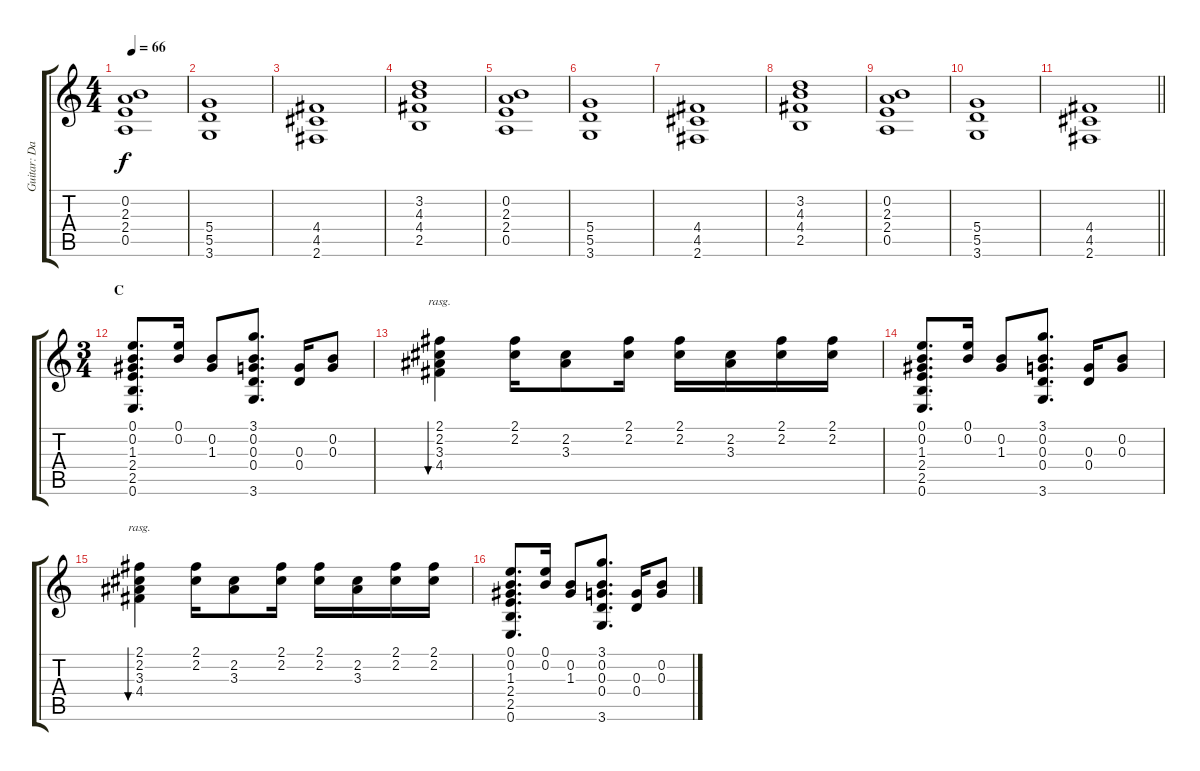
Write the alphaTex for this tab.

\track ("Guitar: Danny" "Guitar: Da") {instrument acousticguitarsteel}
\staff {score tabs}
\tuning (E4 B3 G3 D3 A2 E2) {hide}
\ts (4 4)
\tempo 66
\clef g2
\ks c
(0.2 2.3 2.4 0.5).1{dy f} |
(5.4 5.5 3.6).1 |
(4.4 4.5 2.6).1 |
(3.2 4.3 4.4 2.5).1 |
(0.2 2.3 2.4 0.5).1 |
(5.4 5.5 3.6).1 |
(4.4 4.5 2.6).1 |
(3.2 4.3 4.4 2.5).1 |
(0.2 2.3 2.4 0.5).1 |
(5.4 5.5 3.6).1 |
\barLineRight lightlight
(4.4 4.5 2.6).1 |
\ts (3 4)
\section ("" "C")
(0.1 0.2 1.3 2.4 2.5 0.6).8{d} (0.1 0.2).16 (0.2 1.3).8 (3.1 0.2 0.3 0.4 3.6).8{d} (0.3 0.4).16 (0.2 0.3).8 |
(2.1 2.2 3.3 4.4).4{bu 120 rasg ii} (2.1 2.2).16 (2.2 3.3).8 (2.1 2.2).16 (2.1 2.2).16 (2.2 3.3).16 (2.1 2.2).16 (2.1 2.2).16 |
(0.1 0.2 1.3 2.4 2.5 0.6).8{d} (0.1 0.2).16 (0.2 1.3).8 (3.1 0.2 0.3 0.4 3.6).8{d} (0.3 0.4).16 (0.2 0.3).8 |
(2.1 2.2 3.3 4.4).4{bu 120 rasg ii} (2.1 2.2).16 (2.2 3.3).8 (2.1 2.2).16 (2.1 2.2).16 (2.2 3.3).16 (2.1 2.2).16 (2.1 2.2).16 |
(0.1 0.2 1.3 2.4 2.5 0.6).8{d} (0.1 0.2).16 (0.2 1.3).8 (3.1 0.2 0.3 0.4 3.6).8{d} (0.3 0.4).16 (0.2 0.3).8
